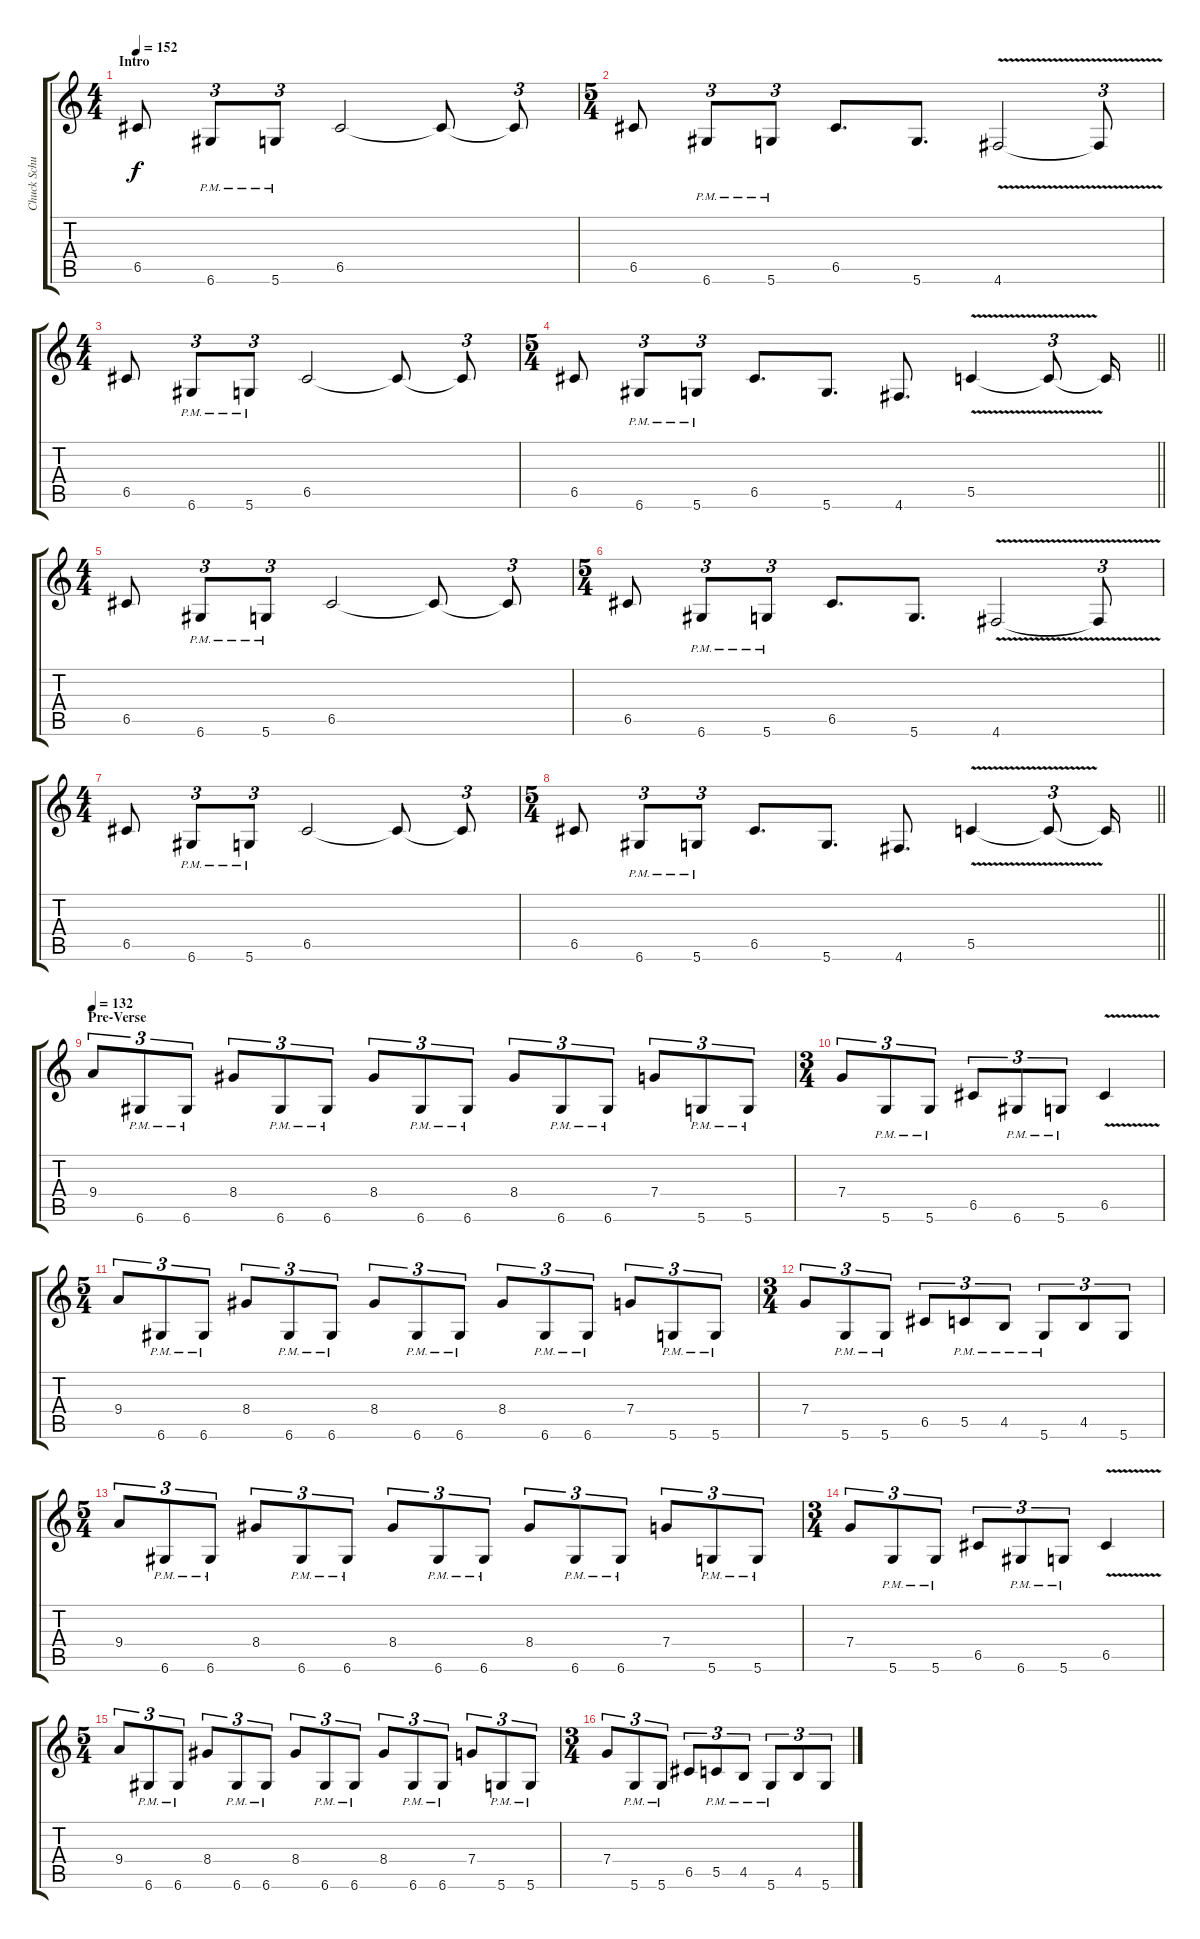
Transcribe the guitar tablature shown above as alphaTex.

\track ("Chuck Schuldiner" "Chuck Schu") {instrument distortionguitar}
\staff {score tabs}
\tuning (D4 A3 F3 C3 G2 D2) {hide}
\ts (4 4)
\section ("" "Intro")
\tempo 152
\clef g2
\ks c
6.5.8{dy f instrument distortionguitar} 6.6{pm}.8{tu (3 2)} 5.6{pm}.8{tu (3 2)} 6.5.2 6.5{t}.8 6.5{t}.8{tu (3 2)} |
\ts (5 4)
6.5.8 6.6{pm}.8{tu (3 2)} 5.6{pm}.8{tu (3 2)} 6.5.8{d} 5.6.8{d} 4.6{v}.2 4.6{t}.8{tu (3 2)} |
\ts (4 4)
6.5.8 6.6{pm}.8{tu (3 2)} 5.6{pm}.8{tu (3 2)} 6.5.2 6.5{t}.8 6.5{t}.8{tu (3 2)} |
\ts (5 4)
\barLineRight lightlight
6.5.8 6.6{pm}.8{tu (3 2)} 5.6{pm}.8{tu (3 2)} 6.5.8{d} 5.6.8{d} 4.6.8{d} 5.5{v}.4 5.5{t}.8{tu (3 2)} 5.5{t}.16 |
\ts (4 4)
6.5.8 6.6{pm}.8{tu (3 2)} 5.6{pm}.8{tu (3 2)} 6.5.2 6.5{t}.8 6.5{t}.8{tu (3 2)} |
\ts (5 4)
6.5.8 6.6{pm}.8{tu (3 2)} 5.6{pm}.8{tu (3 2)} 6.5.8{d} 5.6.8{d} 4.6{v}.2 4.6{t}.8{tu (3 2)} |
\ts (4 4)
6.5.8 6.6{pm}.8{tu (3 2)} 5.6{pm}.8{tu (3 2)} 6.5.2 6.5{t}.8 6.5{t}.8{tu (3 2)} |
\ts (5 4)
\barLineRight lightlight
6.5.8 6.6{pm}.8{tu (3 2)} 5.6{pm}.8{tu (3 2)} 6.5.8{d} 5.6.8{d} 4.6.8{d} 5.5{v}.4 5.5{t}.8{tu (3 2)} 5.5{t}.16 |
\section ("" "Pre-Verse")
\tempo 132
9.4.8{tu (3 2)} 6.6{pm}.8{tu (3 2)} 6.6{pm}.8{tu (3 2)} 8.4.8{tu (3 2)} 6.6{pm}.8{tu (3 2)} 6.6{pm}.8{tu (3 2)} 8.4.8{tu (3 2)} 6.6{pm}.8{tu (3 2)} 6.6{pm}.8{tu (3 2)} 8.4.8{tu (3 2)} 6.6{pm}.8{tu (3 2)} 6.6{pm}.8{tu (3 2)} 7.4.8{tu (3 2)} 5.6{pm}.8{tu (3 2)} 5.6{pm}.8{tu (3 2)} |
\ts (3 4)
7.4.8{tu (3 2)} 5.6{pm}.8{tu (3 2)} 5.6{pm}.8{tu (3 2)} 6.5.8{tu (3 2)} 6.6{pm}.8{tu (3 2)} 5.6{pm}.8{tu (3 2)} 6.5{v}.4 |
\ts (5 4)
9.4.8{tu (3 2)} 6.6{pm}.8{tu (3 2)} 6.6{pm}.8{tu (3 2)} 8.4.8{tu (3 2)} 6.6{pm}.8{tu (3 2)} 6.6{pm}.8{tu (3 2)} 8.4.8{tu (3 2)} 6.6{pm}.8{tu (3 2)} 6.6{pm}.8{tu (3 2)} 8.4.8{tu (3 2)} 6.6{pm}.8{tu (3 2)} 6.6{pm}.8{tu (3 2)} 7.4.8{tu (3 2)} 5.6{pm}.8{tu (3 2)} 5.6{pm}.8{tu (3 2)} |
\ts (3 4)
7.4.8{tu (3 2)} 5.6{pm}.8{tu (3 2)} 5.6{pm}.8{tu (3 2)} 6.5.8{tu (3 2)} 5.5{pm}.8{tu (3 2)} 4.5{pm}.8{tu (3 2)} 5.6{pm}.8{tu (3 2)} 4.5.8{tu (3 2)} 5.6.8{tu (3 2)} |
\ts (5 4)
9.4.8{tu (3 2)} 6.6{pm}.8{tu (3 2)} 6.6{pm}.8{tu (3 2)} 8.4.8{tu (3 2)} 6.6{pm}.8{tu (3 2)} 6.6{pm}.8{tu (3 2)} 8.4.8{tu (3 2)} 6.6{pm}.8{tu (3 2)} 6.6{pm}.8{tu (3 2)} 8.4.8{tu (3 2)} 6.6{pm}.8{tu (3 2)} 6.6{pm}.8{tu (3 2)} 7.4.8{tu (3 2)} 5.6{pm}.8{tu (3 2)} 5.6{pm}.8{tu (3 2)} |
\ts (3 4)
7.4.8{tu (3 2)} 5.6{pm}.8{tu (3 2)} 5.6{pm}.8{tu (3 2)} 6.5.8{tu (3 2)} 6.6{pm}.8{tu (3 2)} 5.6{pm}.8{tu (3 2)} 6.5{v}.4 |
\ts (5 4)
9.4.8{tu (3 2)} 6.6{pm}.8{tu (3 2)} 6.6{pm}.8{tu (3 2)} 8.4.8{tu (3 2)} 6.6{pm}.8{tu (3 2)} 6.6{pm}.8{tu (3 2)} 8.4.8{tu (3 2)} 6.6{pm}.8{tu (3 2)} 6.6{pm}.8{tu (3 2)} 8.4.8{tu (3 2)} 6.6{pm}.8{tu (3 2)} 6.6{pm}.8{tu (3 2)} 7.4.8{tu (3 2)} 5.6{pm}.8{tu (3 2)} 5.6{pm}.8{tu (3 2)} |
\ts (3 4)
7.4.8{tu (3 2)} 5.6{pm}.8{tu (3 2)} 5.6{pm}.8{tu (3 2)} 6.5.8{tu (3 2)} 5.5{pm}.8{tu (3 2)} 4.5{pm}.8{tu (3 2)} 5.6{pm}.8{tu (3 2)} 4.5.8{tu (3 2)} 5.6.8{tu (3 2)}
